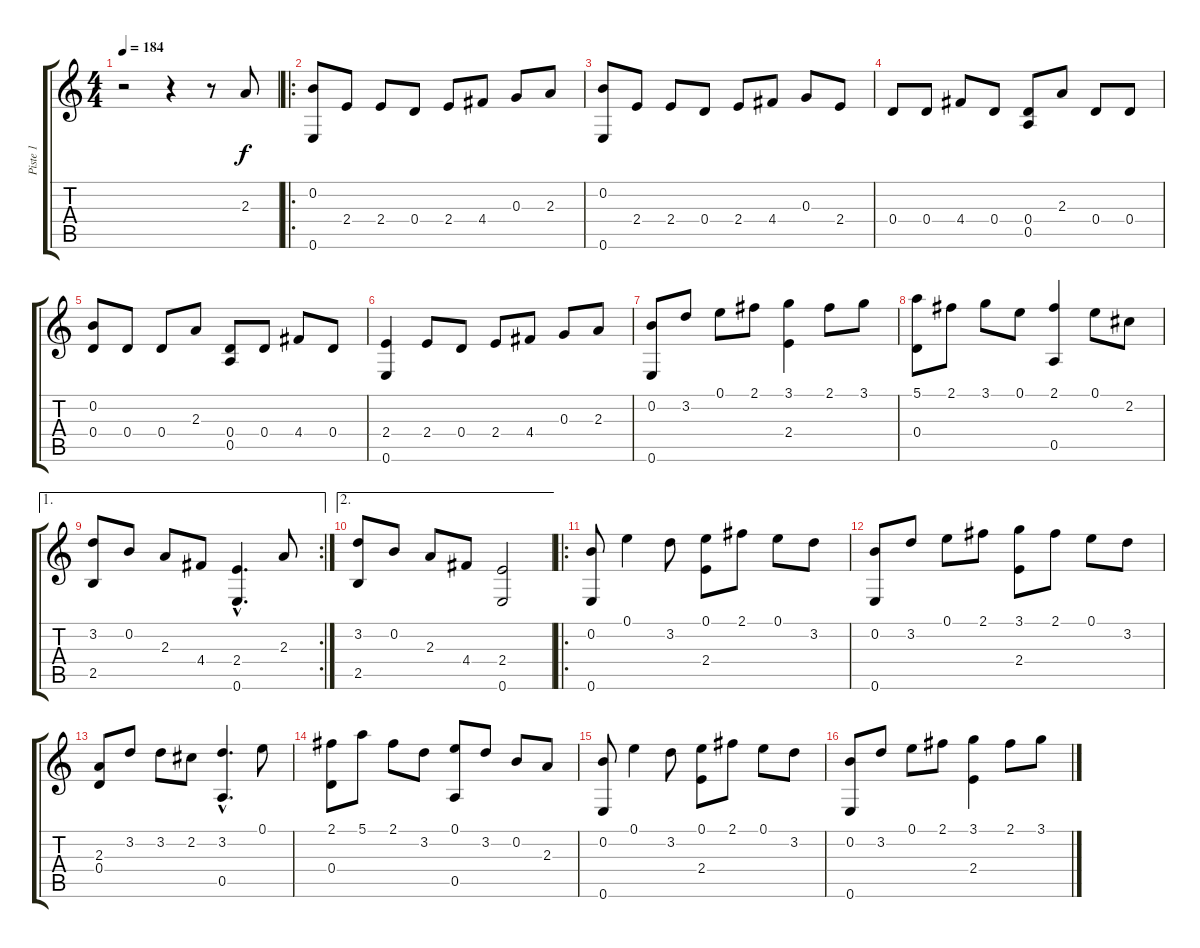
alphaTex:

\track ("Piste 1" "Piste 1") {instrument acousticguitarnylon}
\staff {score tabs}
\tuning (E4 B3 G3 D3 A2 E2) {hide}
\ts (4 4)
\tempo 184
\clef g2
\ks c
r.2{dy f instrument acousticguitarnylon} r.4 r.8 2.3.8 |
\ro
(0.2 0.6).8 2.4.8 2.4.8 0.4.8 2.4.8 4.4.8 0.3.8 2.3.8 |
(0.2 0.6).8 2.4.8 2.4.8 0.4.8 2.4.8 4.4.8 0.3.8 2.4.8 |
0.4.8 0.4.8 4.4.8 0.4.8 (0.4 0.5).8 2.3.8 0.4.8 0.4.8 |
(0.2 0.4).8 0.4.8 0.4.8 2.3.8 (0.4 0.5).8 0.4.8 4.4.8 0.4.8 |
(2.4 0.6).4 2.4.8 0.4.8 2.4.8 4.4.8 0.3.8 2.3.8 |
(0.2 0.6).8 3.2.8 0.1.8 2.1.8 (3.1 2.4).4 2.1.8 3.1.8 |
(5.1 0.4).8 2.1.8 3.1.8 0.1.8 (2.1 0.5).4 0.1.8 2.2.8 |
\ae 1
\rc 2
(3.2 2.5).8 0.2.8 2.3.8 4.4.8 (2.4{hac} 0.6{hac}).4{d} 2.3.8 |
\ae 2
(3.2 2.5).8 0.2.8 2.3.8 4.4.8 (2.4 0.6).2 |
\ro
(0.2 0.6).8 0.1.4 3.2.8 (0.1 2.4).8 2.1.8 0.1.8 3.2.8 |
(0.2 0.6).8 3.2.8 0.1.8 2.1.8 (3.1 2.4).8 2.1.8 0.1.8 3.2.8 |
(2.3 0.4).8 3.2.8 3.2.8 2.2.8 (3.2{hac} 0.5{hac}).4{d} 0.1.8 |
(2.1 0.4).8 5.1.8 2.1.8 3.2.8 (0.1 0.5).8 3.2.8 0.2.8 2.3.8 |
(0.2 0.6).8 0.1.4 3.2.8 (0.1 2.4).8 2.1.8 0.1.8 3.2.8 |
(0.2 0.6).8 3.2.8 0.1.8 2.1.8 (3.1 2.4).4 2.1.8 3.1.8
